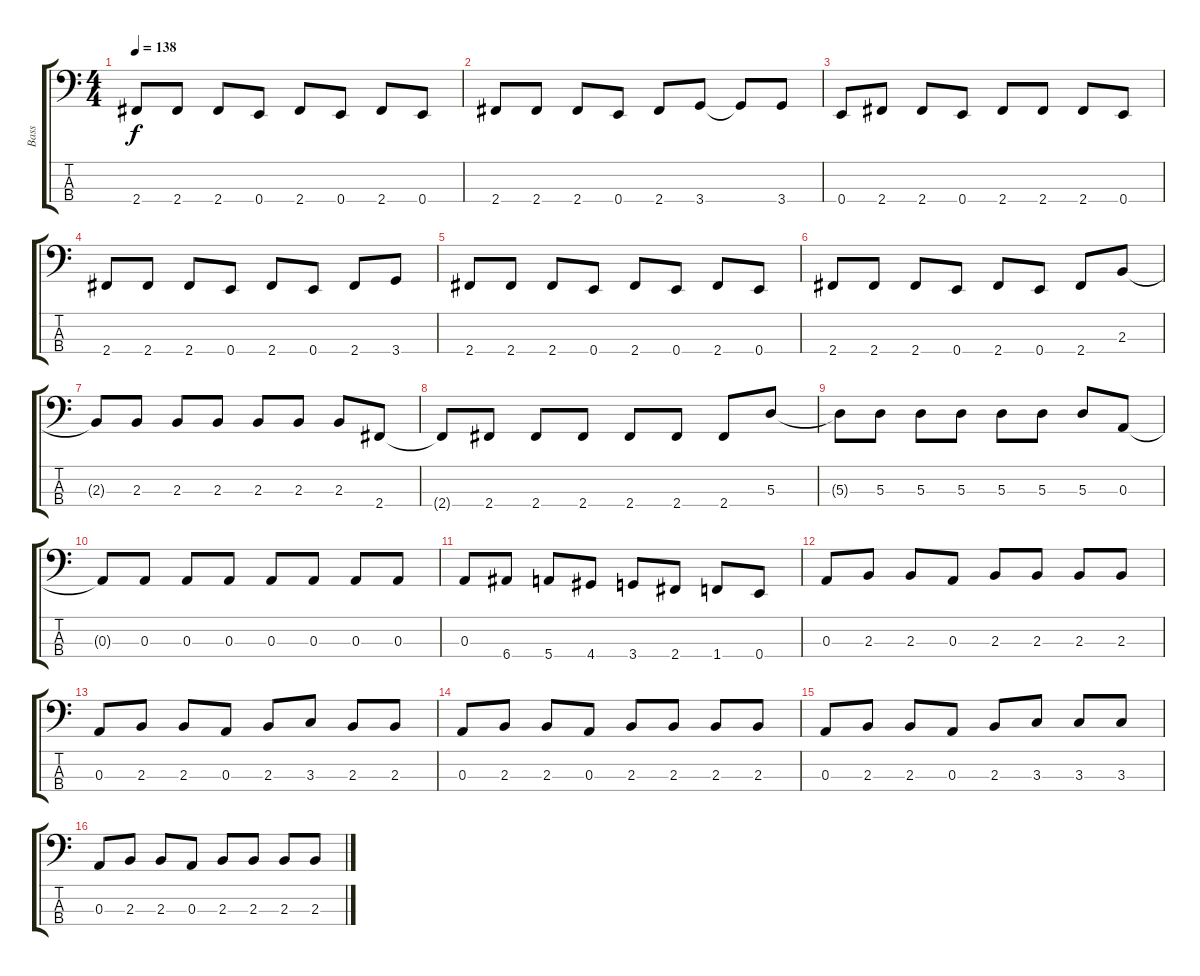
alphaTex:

\track ("Bass" "Bass") {instrument electricbassfinger}
\staff {score tabs}
\tuning (G2 D2 A1 E1) {hide}
\ts (4 4)
\tempo 138
\clef f4
\ks c
2.4.8{dy f} 2.4.8 2.4.8 0.4.8 2.4.8 0.4.8 2.4.8 0.4.8 |
2.4.8 2.4.8 2.4.8 0.4.8 2.4.8 3.4.8 3.4{t}.8 3.4.8 |
0.4.8 2.4.8 2.4.8 0.4.8 2.4.8 2.4.8 2.4.8 0.4.8 |
2.4.8 2.4.8 2.4.8 0.4.8 2.4.8 0.4.8 2.4.8 3.4.8 |
2.4.8 2.4.8 2.4.8 0.4.8 2.4.8 0.4.8 2.4.8 0.4.8 |
2.4.8 2.4.8 2.4.8 0.4.8 2.4.8 0.4.8 2.4.8 2.3.8 |
2.3{t}.8 2.3.8 2.3.8 2.3.8 2.3.8 2.3.8 2.3.8 2.4.8 |
2.4{t}.8 2.4.8 2.4.8 2.4.8 2.4.8 2.4.8 2.4.8 5.3.8 |
5.3{t}.8 5.3.8 5.3.8 5.3.8 5.3.8 5.3.8 5.3.8 0.3.8 |
0.3{t}.8 0.3.8 0.3.8 0.3.8 0.3.8 0.3.8 0.3.8 0.3.8 |
0.3.8 6.4.8 5.4.8 4.4.8 3.4.8 2.4.8 1.4.8 0.4.8 |
0.3.8 2.3.8 2.3.8 0.3.8 2.3.8 2.3.8 2.3.8 2.3.8 |
0.3.8 2.3.8 2.3.8 0.3.8 2.3.8 3.3.8 2.3.8 2.3.8 |
0.3.8 2.3.8 2.3.8 0.3.8 2.3.8 2.3.8 2.3.8 2.3.8 |
0.3.8 2.3.8 2.3.8 0.3.8 2.3.8 3.3.8 3.3.8 3.3.8 |
0.3.8 2.3.8 2.3.8 0.3.8 2.3.8 2.3.8 2.3.8 2.3.8
